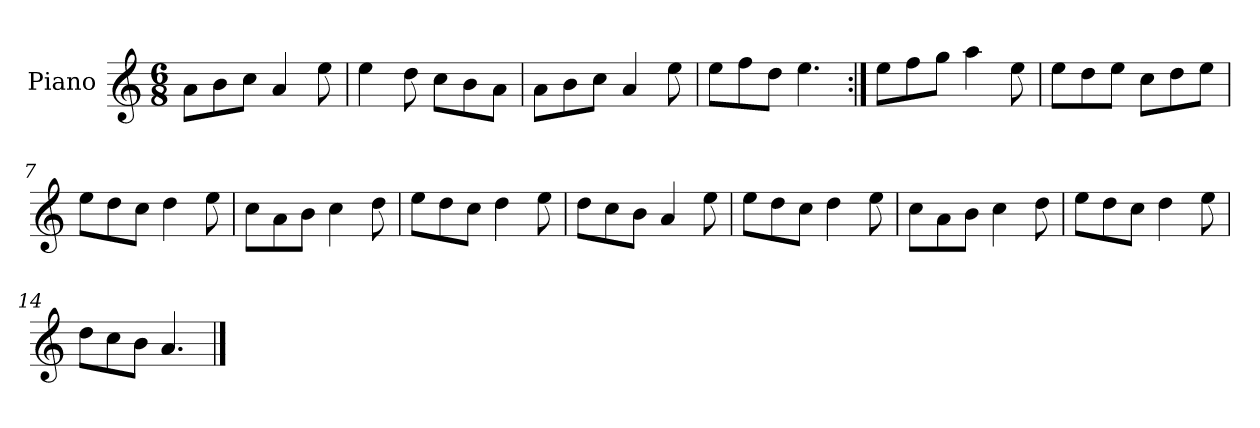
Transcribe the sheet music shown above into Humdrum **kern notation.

**kern
*part1
*staff1
*I"Piano
*I'Pno.
*clefG2
*k[]
*M6/8
=1
8a\L
8b\
8cc\J
4a/
8ee\
=2
4ee\
8dd\
8cc\L
8b\
8a\J
=3
8a\L
8b\
8cc\J
4a/
8ee\
=4
8ee\L
8ff\
8dd\J
4.ee\
=5:|!
8ee\L
8ff\
8gg\J
4aa\
8ee\
=6
8ee\L
8dd\
8ee\J
8cc\L
8dd\
8ee\J
=7
8ee\L
8dd\
8cc\J
4dd\
8ee\
!!LO:LB:g=z
=8
8cc\L
8a\
8b\J
4cc\
8dd\
=9
8ee\L
8dd\
8cc\J
4dd\
8ee\
=10
8dd\L
8cc\
8b\J
4a/
8ee\
=11
8ee\L
8dd\
8cc\J
4dd\
8ee\
=12
8cc\L
8a\
8b\J
4cc\
8dd\
=13
8ee\L
8dd\
8cc\J
4dd\
8ee\
=14
8dd\L
8cc\
8b\J
4.a/
==
*-
